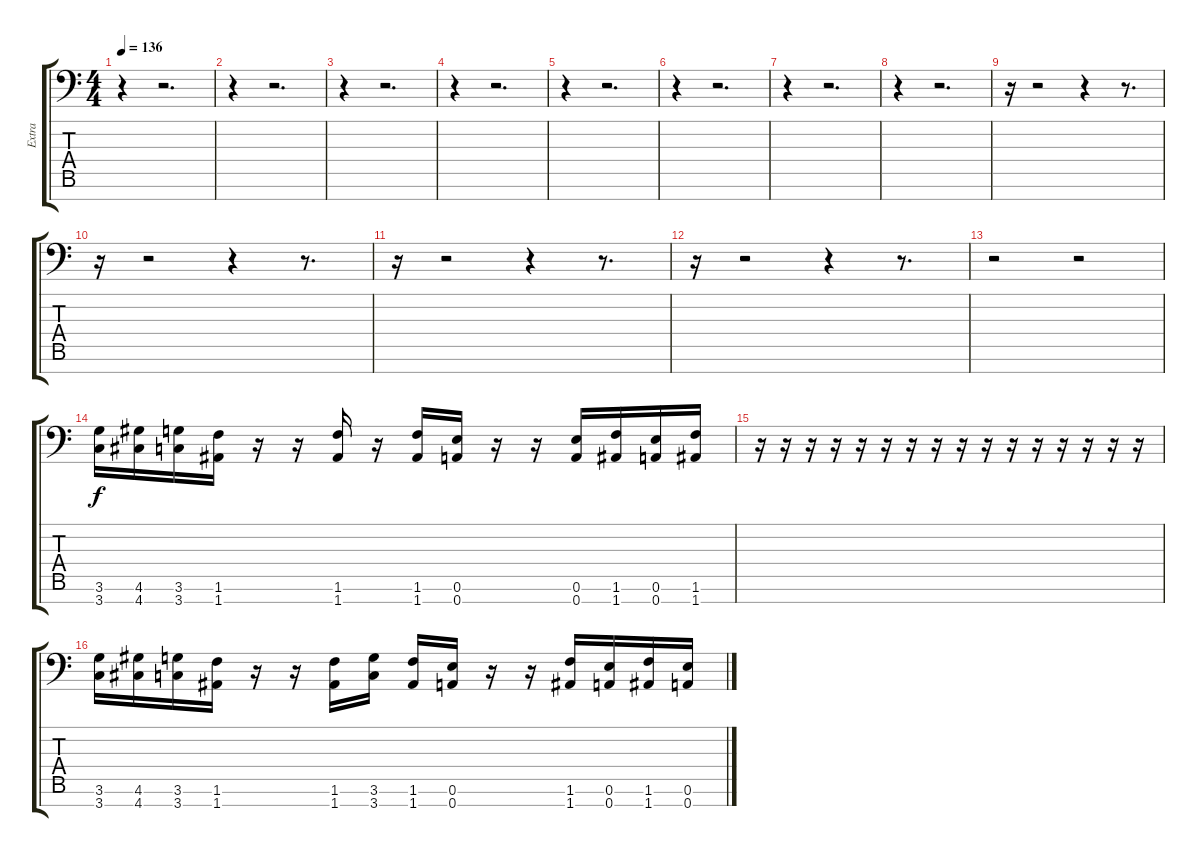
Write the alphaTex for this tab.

\track ("Extra" "Extra") {instrument distortionguitar}
\staff {score tabs}
\tuning (E4 B3 G3 D3 A2 E2 A1) {hide}
\ts (4 4)
\tempo 136
\clef f4
\ks c
r.4{dy f} r.2{d} |
r.4 r.2{d} |
r.4 r.2{d} |
r.4 r.2{d} |
r.4 r.2{d} |
r.4 r.2{d} |
r.4 r.2{d} |
r.4 r.2{d} |
r.16 r.2 r.4 r.8{d} |
r.16 r.2 r.4 r.8{d} |
r.16 r.2 r.4 r.8{d} |
r.16 r.2 r.4 r.8{d} |
r.2 r.2 |
(3.6 3.7).16 (4.6 4.7).16 (3.6 3.7).16 (1.6 1.7).16 r.16 r.16 (1.6 1.7).16 r.16 (1.6 1.7).16 (0.6 0.7).16 r.16 r.16 (0.6 0.7).16 (1.6 1.7).16 (0.6 0.7).16 (1.6 1.7).16 |
r.16 r.16 r.16 r.16 r.16 r.16 r.16 r.16 r.16 r.16 r.16 r.16 r.16 r.16 r.16 r.16 |
(3.6 3.7).16 (4.6 4.7).16 (3.6 3.7).16 (1.6 1.7).16 r.16 r.16 (1.6 1.7).16 (3.6 3.7).16 (1.6 1.7).16 (0.6 0.7).16 r.16 r.16 (1.6 1.7).16 (0.6 0.7).16 (1.6 1.7).16 (0.6 0.7).16
